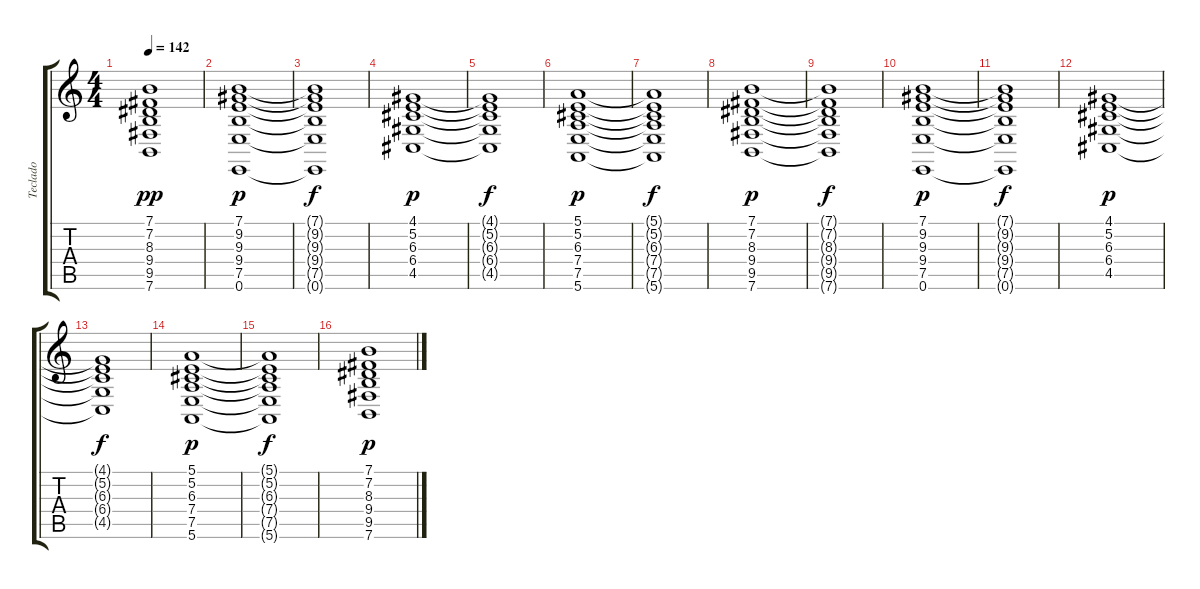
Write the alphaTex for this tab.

\track ("Teclado" "Teclado") {instrument stringensemble1}
\staff {score tabs}
\tuning (E4 B3 G3 D3 A2 E2) {hide}
\ts (4 4)
\tempo 142
\clef g2
\ks c
(7.1 7.2 8.3 9.4 9.5 7.6).1{dy pp} |
(7.1 9.2 9.3 9.4 7.5 0.6).1{dy p} |
(7.1{t} 9.2{t} 9.3{t} 9.4{t} 7.5{t} 0.6{t}).1{dy f} |
(4.1 5.2 6.3 6.4 4.5).1{dy p} |
(4.1{t} 5.2{t} 6.3{t} 6.4{t} 4.5{t}).1{dy f} |
(5.1 5.2 6.3 7.4 7.5 5.6).1{dy p} |
(5.1{t} 5.2{t} 6.3{t} 7.4{t} 7.5{t} 5.6{t}).1{dy f} |
(7.1 7.2 8.3 9.4 9.5 7.6).1{dy p} |
(7.1{t} 7.2{t} 8.3{t} 9.4{t} 9.5{t} 7.6{t}).1{dy f} |
(7.1 9.2 9.3 9.4 7.5 0.6).1{dy p} |
(7.1{t} 9.2{t} 9.3{t} 9.4{t} 7.5{t} 0.6{t}).1{dy f} |
(4.1 5.2 6.3 6.4 4.5).1{dy p} |
(4.1{t} 5.2{t} 6.3{t} 6.4{t} 4.5{t}).1{dy f} |
(5.1 5.2 6.3 7.4 7.5 5.6).1{dy p} |
(5.1{t} 5.2{t} 6.3{t} 7.4{t} 7.5{t} 5.6{t}).1{dy f} |
(7.1 7.2 8.3 9.4 9.5 7.6).1{dy p}
